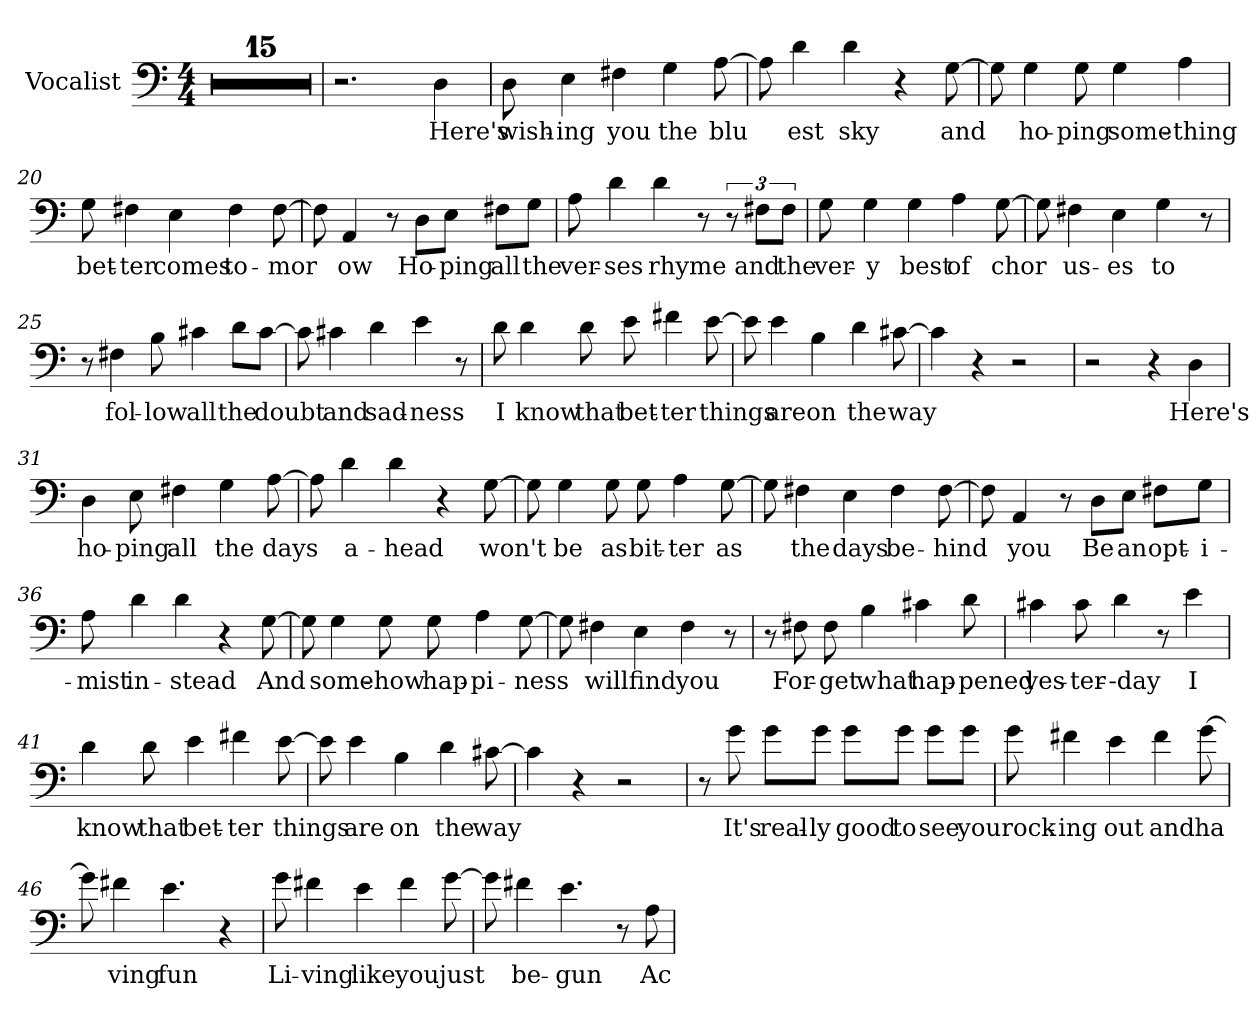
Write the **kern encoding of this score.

**kern	**text
*part1	*part1
*staff1	*staff1
*I"Vocalist	*
*clefF4	*
*M4/4	*
=1	=1
*clefF4	*
*M4/4	*
1r	.
=2	=2
1r	.
=3	=3
1r	.
=4	=4
1r	.
=5	=5
1r	.
=6	=6
1r	.
=7	=7
1r	.
=8	=8
1r	.
=9	=9
1r	.
=10	=10
1r	.
=11	=11
1r	.
=12	=12
1r	.
=13	=13
1r	.
=14	=14
1r	.
=15	=15
1r	.
=16	=16
2.r	.
4D	Here's
=17	=17
8D	wish-
4E	-ing
4F#X	you
4G	the
[8A	blu-
=18	=18
8A]	_
4d	-est
4d	sky
4r	.
[8G	and
=19	=19
8G]	_
4G	ho-
8G	-ping
4G	some-
4A	-thing
=20	=20
8G	bet-
4F#X	-ter
4E	comes
4F#	to-
[8F#	-mor-
=21	=21
8F#]	_
4AA	-ow
8r	.
8D\L	Ho-
8E\J	-ping
8F#X\L	all
8G\J	the
=22	=22
8A	ver-
4d	-ses
4d	rhyme
8r	.
12r	.
12F#X\L	and
12F#\J	the
=23	=23
8G	ver-
4G	-y
4G	best
4A	of
[8G	chor-
=24	=24
8G]	_
4F#X	-us-
4E	-es
4G	to
8r	.
=25	=25
8r	.
4F#X	fol-
8B	-low
4c#X	all
8d\L	the
[8c#\J	doubt
=26	=26
8c#]	_
4c#X	and
4d	sad-
4e	-ness
8r	.
=27	=27
8d	I
4d	know
8d	that
8e	bet-
4f#X	-ter
[8e	things
=28	=28
8e]	_
4e	are
4B	on
4d	the
[8c#X	way
=29	=29
4c#]	_
4r	.
2r	.
=30	=30
2r	.
4r	.
4D	Here's
=31	=31
4D	ho-
8E	-ping
4F#X	all
4G	the
[8A	days
=32	=32
8A]	_
4d	a-
4d	-head
4r	.
[8G	won't
=33	=33
8G]	_
4G	be
8G	as
8G	bit-
4A	-ter
[8G	as
=34	=34
8G]	_
4F#X	the
4E	days
4F#	be-
[8F#	-hind
=35	=35
8F#]	_
4AA	you
8r	.
8D\L	Be
8E\J	an
8F#X\L	opt-
8G\J	-i-
=36	=36
8A	-mist
4d	in-
4d	-stead
4r	.
[8G	And
=37	=37
8G]	_
4G	some-
8G	-how
8G	hap-
4A	-pi-
[8G	-ness
=38	=38
8G]	_
4F#X	will
4E	find
4F#	you
8r	.
=39	=39
8r	.
8F#X	For-
8F#	-get
4B	what
4c#X	hap-
8d	-pened
=40	=40
4c#X	yes-
8c#	-ter-
4d	--day
8r	.
4e	I
=41	=41
4d	know
8d	that
4e	bet-
4f#X	-ter
[8e	things
=42	=42
8e]	_
4e	are
4B	on
4d	the
[8c#X	way
=43	=43
4c#]	_
4r	.
2r	.
=44	=44
8r	.
8g	It's
8g\L	real-
8g\J	-ly
8g\L	good
8g\J	to
8g\L	see
8g\J	you
=45	=45
8g	rock-
4f#X	-ing
4e	out
4f#	and
[8g	ha-
=46	=46
8g]	_
4f#X	-ving
4.e	fun
4r	.
=47	=47
8g	Li-
4f#X	-ving
4e	like
4f#	you
[8g	just
=48	=48
8g]	_
4f#X	be-
4.e	-gun
8r	.
8A	Ac-
=	=
*-	*-
